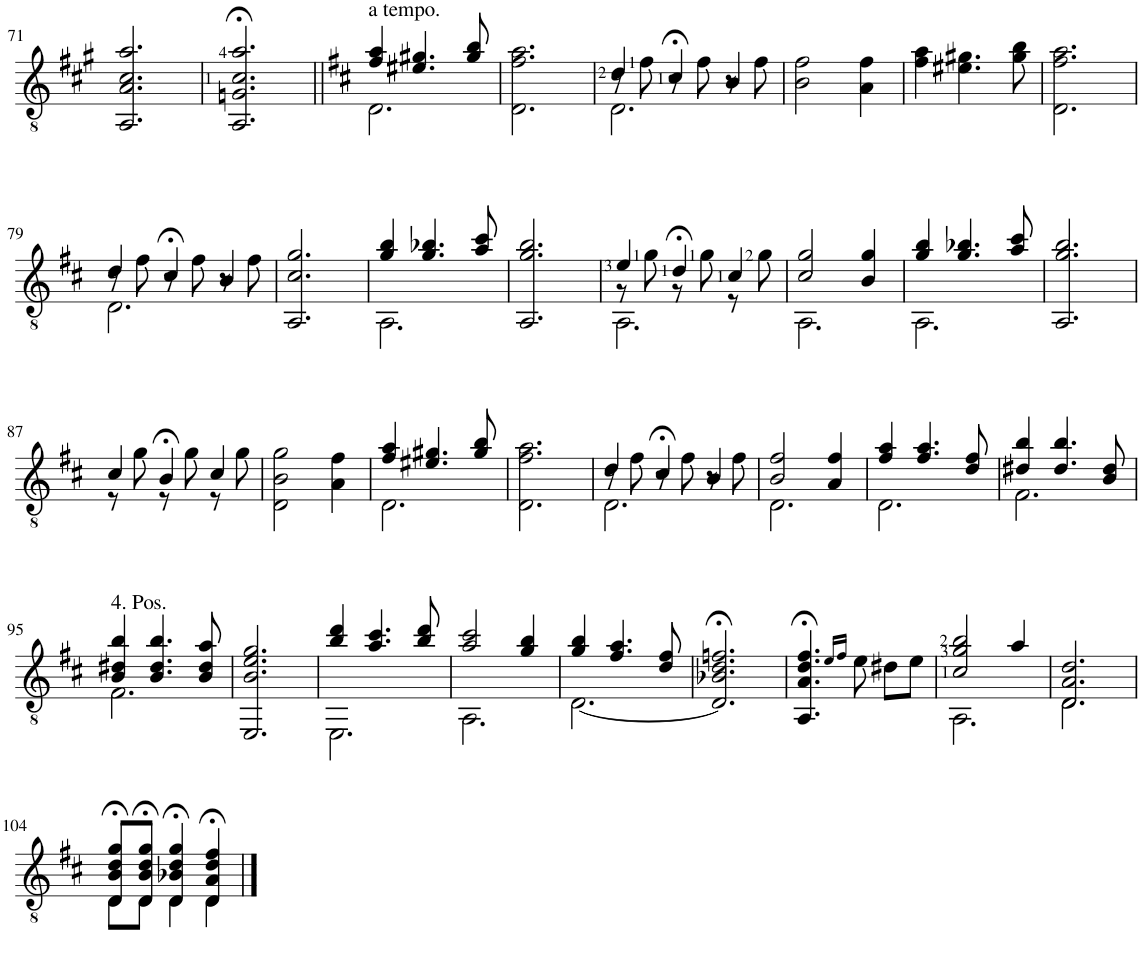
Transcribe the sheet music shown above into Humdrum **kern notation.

**kern
*part1
*staff1
*I"Guitar
*I'Guit.
!!LO:PB:g=z
*clefGv2
*k[f#c#g#]
*M3/4
=71
2.AA/ 2.A/ 2.c#/ 2.a/
=72
2.AA/;< 2.Gn/;< 2.c#/;< 2.a/;<
=73||
*k[f#c#]
*^
!LO:TX:a:t=a tempo.	!
4f#/ 4a/	2.D\
4.e#X/ 4.g#X/	.
8g#/ 8b/	.
*v	*v
=74
2.D\ 2.f#\ 2.a\
=75
*^
*	*^
4d/	8r	2.D\
.	8f#\	.
4c#;</	8r	.
.	8f#\	.
4B/	8r	.
.	8f#\	.
*v	*v	*v
=76
2B\ 2f#\
4A\ 4f#\
=77
4f#\ 4a\
4.e#X\ 4.g#X\
8g#\ 8b\
=78
2.D\ 2.f#\ 2.a\
!!LO:LB:g=z
=79
*^
*	*^
4d/	8r	2.D\
.	8f#\	.
4c#;</	8r	.
.	8f#\	.
4B/	8r	.
.	8f#\	.
*v	*v	*v
=80
2.AA/ 2.c#/ 2.g/
=81
*^
4g/ 4b/	2.AA\
4.g/ 4.b-X/	.
8a/ 8cc#/	.
*v	*v
=82
2.AA/ 2.g/ 2.b/
=83
*^
*	*^
4e/	8r	2.AA\
.	8g\	.
4d;</	8r	.
.	8g\	.
4c#/	8r	.
.	8g\	.
*	*v	*v
=84	=84
2c#/ 2g/	2.AA\
4B/ 4g/	.
=85	=85
4g/ 4b/	2.AA\
4.g/ 4.b-X/	.
8a/ 8cc#/	.
*v	*v
=86
2.AA/ 2.g/ 2.b/
!!LO:LB:g=z
=87
*^
4c#/	8r
.	8g\
4B;</	8r
.	8g\
4c#/	8r
.	8g\
*v	*v
=88
2D\ 2B\ 2g\
4A\ 4f#\
=89
*^
4f#/ 4a/	2.D\
4.e#X/ 4.g#X/	.
8g#/ 8b/	.
*v	*v
=90
2.D\ 2.f#\ 2.a\
=91
*^
*	*^
4d/	8r	2.D\
.	8f#\	.
4c#;</	8r	.
.	8f#\	.
4B/	8r	.
.	8f#\	.
*	*v	*v
=92	=92
2B/ 2f#/	2.D\
4A/ 4f#/	.
=93	=93
4f#/ 4a/	2.D\
4.f#/ 4.a/	.
8d/ 8f#/	.
=94	=94
4d#X/ 4b/	2.F#\
4.d#/ 4.b/	.
8B/ 8d#/	.
!!LO:LB:g=z	!!
=95	=95
!LO:TX:a:t=4. Pos.	!
4B/ 4d#X/ 4b/	2.F#\
4.B/ 4.d#/ 4.b/	.
8B/ 8d#/ 8a/	.
*v	*v
=96
2.EE/ 2.B/ 2.e/ 2.g/
=97
*^
4b/ 4dd/	2.EE\
4.a/ 4.cc#/	.
8b/ 8dd/	.
=98	=98
2a/ 2cc#/	2.AA\
4g/ 4b/	.
=99	=99
4g/ 4b/	[2.D\
4.f#/ 4.a/	.
8d/ 8f#/	.
=100	=100
2.B-X/;< 2.d/;< 2.fn/;<	2.D/]
*v	*v
=101
4.AA/;< 4.A/;< 4.d/;< 4.f#/;<
16qe/LL
16qf#/JJ
8e\
8d#X\L
8e\J
=102
*^
2c#/ 2g/ 2b/	2.AA\
4a/	.
=103	=103
2.D/ 2.A/ 2.d/	2.D\
!!LO:LB:g=z	!!
=104	=104
8D/;< 8B/;< 8d/;< 8g/;<L	8D\L
8D/;< 8B/;< 8d/;< 8g/;<J	8D\J
4D/;< 4B-X/;< 4d/;< 4g/;<	4D\
4D/;< 4A/;< 4d/;< 4f#/;<	4D\
*v	*v
==
*-
